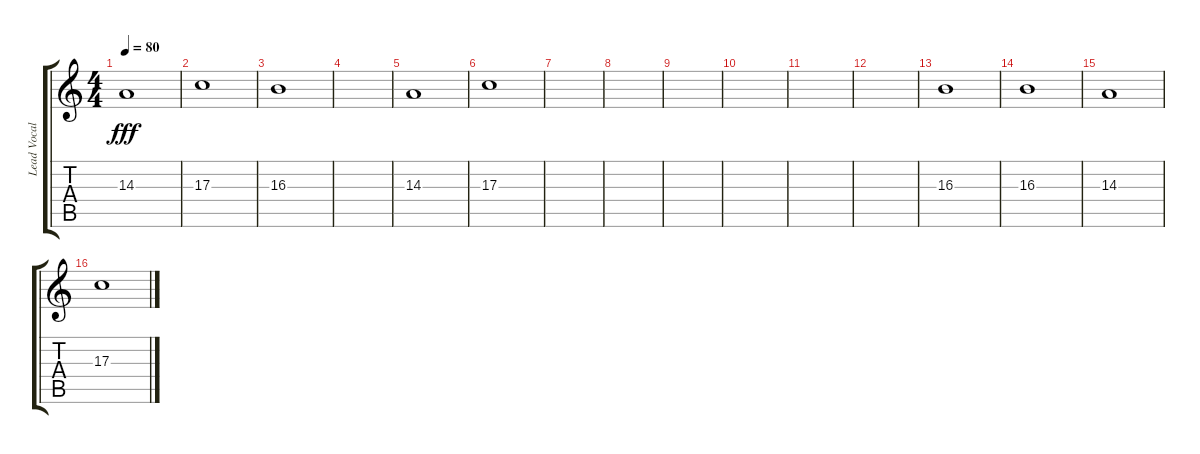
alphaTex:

\track ("Lead Vocals (jón şor birgisson)" "Lead Vocal") {instrument englishhorn}
\staff {score tabs}
\tuning (E4 B3 G3 D3 A2 E2) {hide}
\ts (4 4)
\tempo 80
\clef g2
\ks c
14.3.1{dy fff} |
17.3.1 |
16.3.1 |
|
14.3.1 |
17.3.1 |
|
|
|
|
|
|
16.3.1 |
16.3.1 |
14.3.1 |
17.3.1
